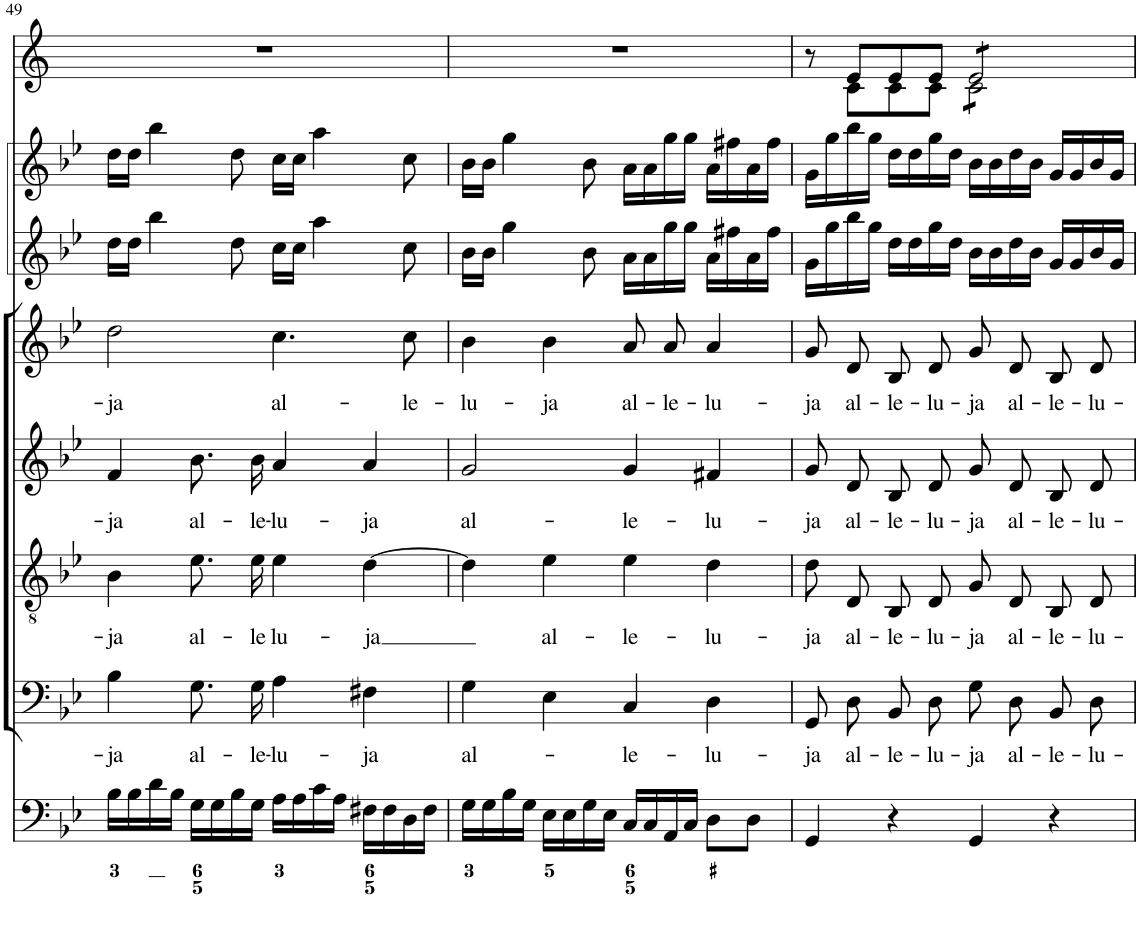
**kern	**kern	**text	**kern	**text	**kern	**text	**kern	**text	**kern	**kern	**kern
*part8	*part7	*part7	*part6	*part6	*part5	*part5	*part4	*part4	*part3	*part2	*part1
*staff8	*staff7	*staff7	*staff6	*staff6	*staff5	*staff5	*staff4	*staff4	*staff3	*staff2	*staff1
*I"Organ	*I"Voice	*	*I"Tenor	*	*I"Alto	*	*I"Voice	*	*I"Violin	*I"Violin	*I"Clarini in B[b]
*	*	*	*	*	*	*	*	*	*I'Vln	*I'Vln	*
!!LO:PB:g=z
*clefF4	*clefF4	*	*clefGv2	*	*clefG2	*	*clefG2	*	*clefG2	*clefG2	*clefG2
*	*	*	*	*	*	*	*	*	*	*	*Trd1c2
*k[b-e-]	*k[b-e-]	*	*k[b-e-]	*	*k[b-e-]	*	*k[b-e-]	*	*k[b-e-]	*k[b-e-]	*k[]
*M4/4	*M4/4	*	*M4/4	*	*M4/4	*	*M4/4	*	*M4/4	*M4/4	*M4/4
*met(c)	*met(c)	*	*met(c)	*	*met(c)	*	*met(c)	*	*met(c)	*met(c)	*met(c)
=49	=49	=49	=49	=49	=49	=49	=49	=49	=49	=49	=49
!	!	!LO:LY:b	!	!LO:LY:b	!	!LO:LY:b	!	!LO:LY:b	!	!	!
16B-\LL	4B-\	-ja	4B-\	-ja	4f/	-ja	2dd\	-ja	16dd\LL	16dd\LL	1r
16B-\	.	.	.	.	.	.	.	.	16dd\JJ	16dd\JJ	.
16d\	.	.	.	.	.	.	.	.	4bb-\	4bb-\	.
16B-\JJ	.	.	.	.	.	.	.	.	.	.	.
!	!	!LO:LY:b	!	!LO:LY:b	!	!LO:LY:b	!	!	!	!	!
16G\LL	8.G\L	al-	8.e-\L	al-	8.b-\L	al-	.	.	.	.	.
16G\	.	.	.	.	.	.	.	.	.	.	.
16B-\	.	.	.	.	.	.	.	.	8dd\	8dd\	.
!	!	!LO:LY:b	!	!LO:LY:b	!	!LO:LY:b	!	!	!	!	!
16G\JJ	16G\Jk	-le-	16e-\Jk	-le	16b-\Jk	-le-	.	.	.	.	.
!	!	!LO:LY:b	!	!LO:LY:b	!	!LO:LY:b	!	!LO:LY:b	!	!	!
16A\LL	4A\	-lu-	4e-\	lu-	4a/	-lu-	4.cc\	al-	16cc\LL	16cc\LL	.
16A\	.	.	.	.	.	.	.	.	16cc\JJ	16cc\JJ	.
16c\	.	.	.	.	.	.	.	.	4aa\	4aa\	.
16A\JJ	.	.	.	.	.	.	.	.	.	.	.
!	!	!LO:LY:b	!	!LO:LY:b	!	!LO:LY:b	!	!	!	!	!
16F#X\LL	4F#X\	-ja	[4d\	-ja	4a/	-ja	.	.	.	.	.
16F#\	.	.	.	.	.	.	.	.	.	.	.
!	!	!	!	!	!	!	!	!LO:LY:b	!	!	!
16D\	.	.	.	.	.	.	8cc\	-le-	8cc\	8cc\	.
16F#\JJ	.	.	.	.	.	.	.	.	.	.	.
=50	=50	=50	=50	=50	=50	=50	=50	=50	=50	=50	=50
!	!	!LO:LY:b	!	!	!	!LO:LY:b	!	!LO:LY:b	!	!	!
16G\LL	4G\	al-	4d\]	.	2g/	al-	4b-\	-lu-	16b-\LL	16b-\LL	1r
16G\	.	.	.	.	.	.	.	.	16b-\JJ	16b-\JJ	.
16B-\	.	.	.	.	.	.	.	.	4gg\	4gg\	.
16G\JJ	.	.	.	.	.	.	.	.	.	.	.
!	!	!	!	!LO:LY:b	!	!	!	!LO:LY:b	!	!	!
16E-\LL	4E-\	.	4e-\	al-	.	.	4b-\	-ja	.	.	.
16E-\	.	.	.	.	.	.	.	.	.	.	.
16G\	.	.	.	.	.	.	.	.	8b-\	8b-\	.
16E-\JJ	.	.	.	.	.	.	.	.	.	.	.
!	!	!LO:LY:b	!	!LO:LY:b	!	!LO:LY:b	!	!LO:LY:b	!	!	!
16C/LL	4C/	-le-	4e-\	-le-	4g/	-le-	8a/L	al-	16a\LL	16a\LL	.
16C/	.	.	.	.	.	.	.	.	16a\	16a\	.
!	!	!	!	!	!	!	!	!LO:LY:b	!	!	!
16AA/	.	.	.	.	.	.	8a/J	-le-	16gg\	16gg\	.
16C/JJ	.	.	.	.	.	.	.	.	16gg\JJ	16gg\JJ	.
!	!	!LO:LY:b	!	!LO:LY:b	!	!LO:LY:b	!	!LO:LY:b	!	!	!
8D\L	4D\	-lu-	4d\	-lu-	4f#X/	-lu-	4a/	-lu-	16a\LL	16a\LL	.
.	.	.	.	.	.	.	.	.	16ff#X\	16ff#X\	.
8D\J	.	.	.	.	.	.	.	.	16a\	16a\	.
.	.	.	.	.	.	.	.	.	16ff#\JJ	16ff#\JJ	.
=51	=51	=51	=51	=51	=51	=51	=51	=51	=51	=51	=51
!	!	!LO:LY:b	!	!LO:LY:b	!	!LO:LY:b	!	!LO:LY:b	!	!	!
*	*	*	*	*	*	*	*	*	*	*	*^
4GG/	8GG/L	-ja	8d/L	-ja	8g/L	-ja	8g/L	-ja	16g\LL	16g\LL	8r	8ryy
.	.	.	.	.	.	.	.	.	16gg\	16gg\	.	.
!	!	!LO:LY:b	!	!LO:LY:b	!	!LO:LY:b	!	!LO:LY:b	!	!	!	!
.	8D/J	al-	8D/J	al-	8d/J	al-	8d/J	al-	16bb-\	16bb-\	8e/L	8c\L
.	.	.	.	.	.	.	.	.	16gg\JJ	16gg\JJ	.	.
!	!	!LO:LY:b	!	!LO:LY:b	!	!LO:LY:b	!	!LO:LY:b	!	!	!	!
4r	8BB-/L	-le-	8BB-/L	-le-	8B-/L	-le-	8B-/L	-le-	16dd\LL	16dd\LL	8e/	8c\
.	.	.	.	.	.	.	.	.	16dd\	16dd\	.	.
!	!	!LO:LY:b	!	!LO:LY:b	!	!LO:LY:b	!	!LO:LY:b	!	!	!	!
.	8D/J	-lu-	8D/J	-lu-	8d/J	-lu-	8d/J	-lu-	16gg\	16gg\	8e/J	8c\J
.	.	.	.	.	.	.	.	.	16dd\JJ	16dd\JJ	.	.
!	!	!LO:LY:b	!	!LO:LY:b	!	!LO:LY:b	!	!LO:LY:b	!	!	!	!
*	*	*	*	*	*	*	*	*	*	*	*tremolo	*
4GG/	8G\L	-ja	8G/L	-ja	8g/L	-ja	8g/L	-ja	16b-\LL	16b-\LL	8e/L	8c\L
.	.	.	.	.	.	.	.	.	16b-\	16b-\	.	.
!	!	!LO:LY:b	!	!LO:LY:b	!	!LO:LY:b	!	!LO:LY:b	!	!	!	!
.	8D\J	al-	8D/J	al-	8d/J	al-	8d/J	al-	16dd\	16dd\	8e/	8c\
.	.	.	.	.	.	.	.	.	16b-\JJ	16b-\JJ	.	.
!	!	!LO:LY:b	!	!LO:LY:b	!	!LO:LY:b	!	!LO:LY:b	!	!	!	!
4r	8BB-/L	-le-	8BB-/L	-le-	8B-/L	-le-	8B-/L	-le-	16g/LL	16g/LL	8e/	8c\
.	.	.	.	.	.	.	.	.	16g/	16g/	.	.
!	!	!LO:LY:b	!	!LO:LY:b	!	!LO:LY:b	!	!LO:LY:b	!	!	!	!
.	8D/J	-lu-	8D/J	-lu-	8d/J	-lu-	8d/J	-lu-	16b-/	16b-/	8e/J	8c\J
*	*	*	*	*	*	*	*	*	*	*	*Xtremolo	*
.	.	.	.	.	.	.	.	.	16g/JJ	16g/JJ	.	.
*	*	*	*	*	*	*	*	*	*	*	*v	*v
=	=	=	=	=	=	=	=	=	=	=	=
*-	*-	*-	*-	*-	*-	*-	*-	*-	*-	*-	*-
